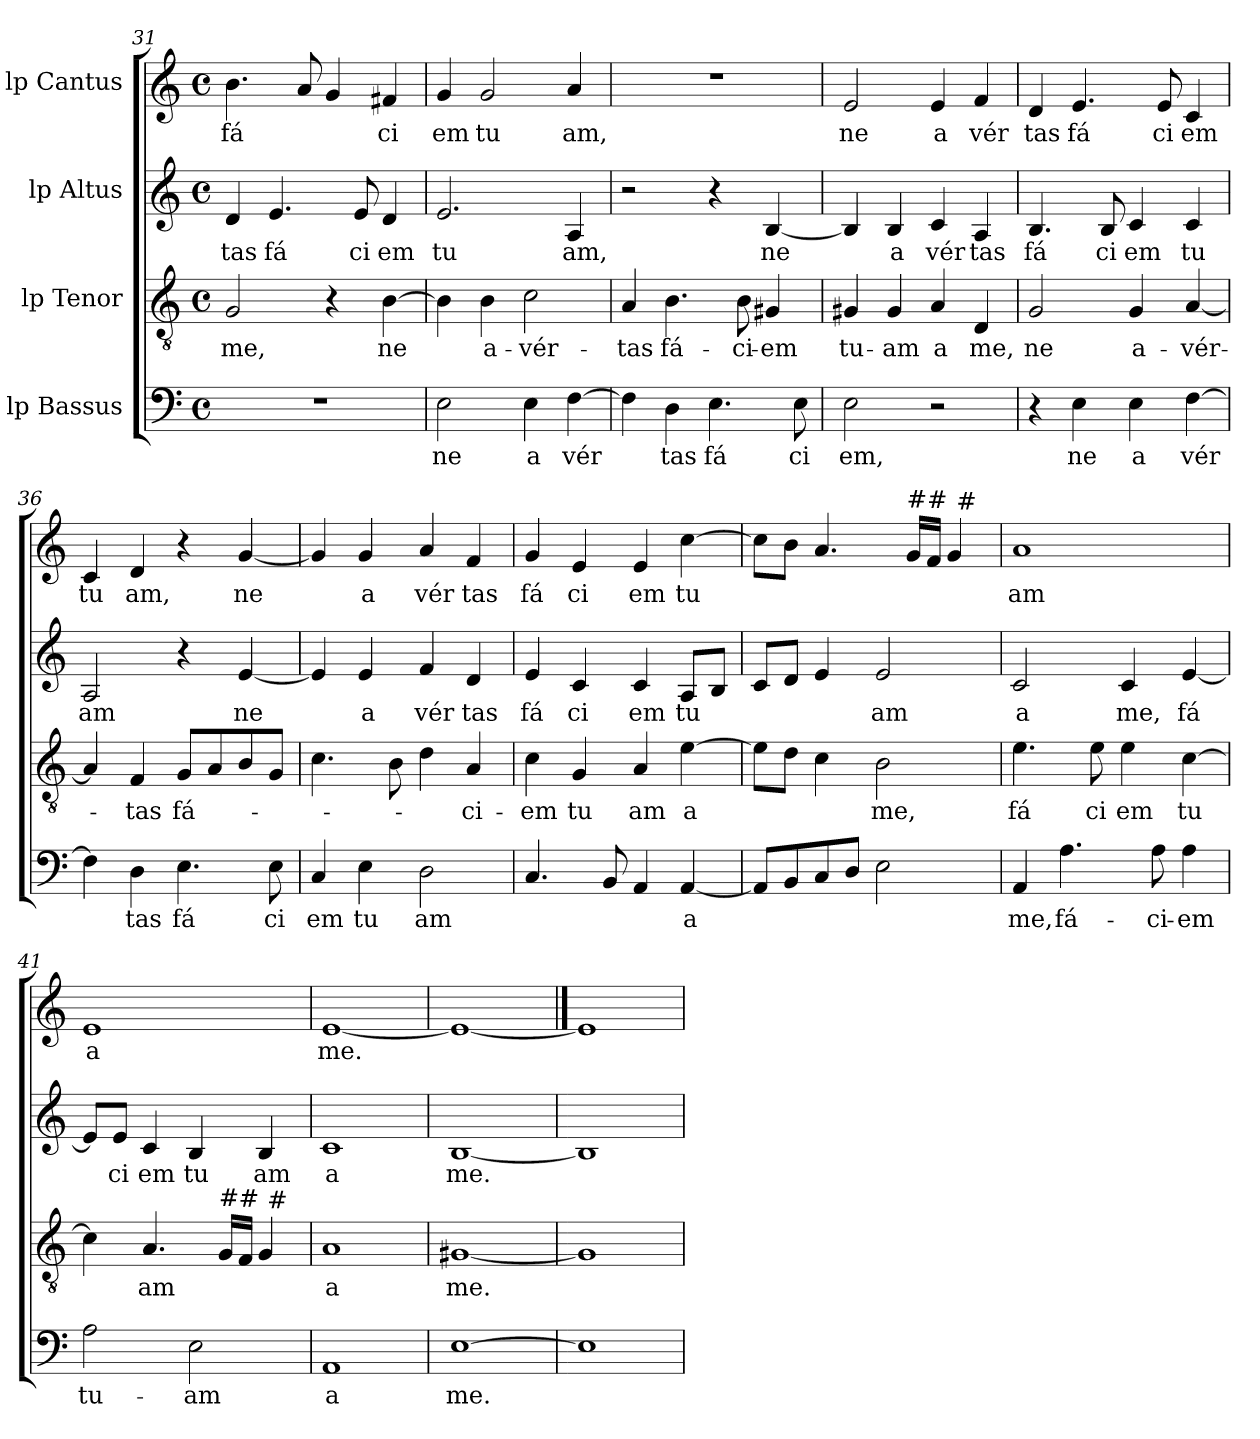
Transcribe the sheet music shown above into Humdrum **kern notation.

**kern	**text	**kern	**text	**kern	**text	**kern	**text
*part4	*part4	*part3	*part3	*part2	*part2	*part1	*part1
*staff4	*staff4	*staff3	*staff3	*staff2	*staff2	*staff1	*staff1
*I"lp Bassus	*	*I"lp Tenor	*	*I"lp Altus	*	*I"lp Cantus	*
*clefF4	*	*clefGv2	*	*clefG2	*	*clefG2	*
*M4/4	*	*M4/4	*	*M4/4	*	*M4/4	*
*met(c)	*	*met(c)	*	*met(c)	*	*met(c)	*
=31	=31	=31	=31	=31	=31	=31	=31
!	!	!	!LO:LY:b:cj	!	!LO:LY:b:cj	!	!LO:LY:b:cj
1r	.	2G/	me,	4d/	tas	4.b\	fá
!	!	!	!	!	!LO:LY:b:cj	!	!
.	.	.	.	4.e/	fá	.	.
.	.	.	.	.	.	8a/	.
.	.	4r	.	.	.	4g/	.
!	!	!	!	!	!LO:LY:b:cj	!	!
.	.	.	.	8e/	ci	.	.
!	!	!	!LO:LY:b:cj	!	!LO:LY:b:cj	!	!LO:LY:b:cj
.	.	[>4B\	ne	4d/	em	4f#X/	ci
!!LO:LB:g=z
=32	=32	=32	=32	=32	=32	=32	=32
!	!LO:LY:b:cj	!	!	!	!LO:LY:b:cj	!	!LO:LY:b:cj
2E\	ne	4B\]	.	2.e/	tu	4g/	em
!	!	!	!LO:LY:b:cj	!	!	!	!LO:LY:b:cj
.	.	4B\	a-	.	.	2g/	tu
!	!LO:LY:b:cj	!	!LO:LY:b:cj	!	!	!	!
4E\	a	2c\	-vér-	.	.	.	.
!	!LO:LY:b:cj	!	!	!	!LO:LY:b:cj	!	!LO:LY:b:cj
[>4F\	vér	.	.	4A/	am,	4a/	am,
=33	=33	=33	=33	=33	=33	=33	=33
!	!	!	!LO:LY:b:cj	!	!	!	!
4F\]	.	4A/	-tas	2r	.	1r	.
!	!LO:LY:b:cj	!	!LO:LY:b:cj	!	!	!	!
4D\	tas	4.B\	fá-	.	.	.	.
!	!LO:LY:b:cj	!	!	!	!	!	!
4.E\	fá	.	.	4r	.	.	.
!	!	!	!LO:LY:b:cj	!	!	!	!
.	.	8B\	-ci-	.	.	.	.
!	!	!	!LO:LY:b:cj	!	!LO:LY:b:cj	!	!
.	.	4G#X/	-em	[<4B/	ne	.	.
!	!LO:LY:b:cj	!	!	!	!	!	!
8E\	ci	.	.	.	.	.	.
=34	=34	=34	=34	=34	=34	=34	=34
!	!LO:LY:b:cj	!	!LO:LY:b:cj	!	!	!	!LO:LY:b:cj
2E\	em,	4G#X/	tu-	4B/]	.	2e/	ne
!	!	!	!LO:LY:b:cj	!	!LO:LY:b:cj	!	!
.	.	4G#/	-am	4B/	a	.	.
!	!	!	!LO:LY:b:cj	!	!LO:LY:b:cj	!	!LO:LY:b:cj
2r	.	4A/	a	4c/	vér	4e/	a
!	!	!	!LO:LY:b:cj	!	!LO:LY:b:cj	!	!LO:LY:b:cj
.	.	4D/	me,	4A/	tas	4f/	vér
=35	=35	=35	=35	=35	=35	=35	=35
!	!	!	!LO:LY:b:cj	!	!LO:LY:b:cj	!	!LO:LY:b:cj
4r	.	2G/	ne	4.B/	fá	4d/	tas
!	!LO:LY:b:cj	!	!	!	!	!	!LO:LY:b:cj
4E\	ne	.	.	.	.	4.e/	fá
!	!	!	!	!	!LO:LY:b:cj	!	!
.	.	.	.	8B/	ci	.	.
!	!LO:LY:b:cj	!	!LO:LY:b:cj	!	!LO:LY:b:cj	!	!
4E\	a	4G/	a-	4c/	em	.	.
!	!	!	!	!	!	!	!LO:LY:b:cj
.	.	.	.	.	.	8e/	ci
!	!LO:LY:b:cj	!	!LO:LY:b:cj	!	!LO:LY:b:cj	!	!LO:LY:b:cj
[>4F\	vér	[<4A/	-vér-	4c/	tu	4c/	em
=36	=36	=36	=36	=36	=36	=36	=36
!	!	!	!	!	!LO:LY:b:cj	!	!LO:LY:b:cj
4F\]	.	4A/]	.	2A/	am	4c/	tu
!	!LO:LY:b:cj	!	!LO:LY:b:cj	!	!	!	!LO:LY:b:cj
4D\	tas	4F/	-tas	.	.	4d/	am,
!	!LO:LY:b:cj	!	!LO:LY:b:cj	!	!	!	!
4.E\	fá	8G/L	fá-	4r	.	4r	.
.	.	8A/	.	.	.	.	.
!	!	!	!	!	!LO:LY:b:cj	!	!LO:LY:b:cj
.	.	8B/	.	[<4e/	ne	[<4g/	ne
!	!LO:LY:b:cj	!	!	!	!	!	!
8E\	ci	8G/J	.	.	.	.	.
=37	=37	=37	=37	=37	=37	=37	=37
!	!LO:LY:b:cj	!	!	!	!	!	!
4C/	em	4.c\	.	4e/]	.	4g/]	.
!	!LO:LY:b:cj	!	!	!	!LO:LY:b:cj	!	!LO:LY:b:cj
4E\	tu	.	.	4e/	a	4g/	a
.	.	8B\	.	.	.	.	.
!	!LO:LY:b	!	!	!	!LO:LY:b:cj	!	!LO:LY:b:cj
2D\	am	4d\	.	4f/	vér	4a/	vér
!	!	!	!LO:LY:b:cj	!	!LO:LY:b:cj	!	!LO:LY:b:cj
.	.	4A/	-ci-	4d/	tas	4f/	tas
!!LO:LB:g=z
=38	=38	=38	=38	=38	=38	=38	=38
!	!	!	!LO:LY:b:cj	!	!LO:LY:b:cj	!	!LO:LY:b:cj
4.C/	.	4c\	-em	4e/	fá	4g/	fá
!	!	!	!LO:LY:b:cj	!	!LO:LY:b:cj	!	!LO:LY:b:cj
.	.	4G/	tu	4c/	ci	4e/	ci
8BB/	.	.	.	.	.	.	.
!	!	!	!LO:LY:b:cj	!	!LO:LY:b:cj	!	!LO:LY:b:cj
4AA/	.	4A/	am	4c/	em	4e/	em
!	!LO:LY:b:cj	!	!LO:LY:b:cj	!	!LO:LY:b:cj	!	!LO:LY:b:cj
[<4AA/	a	[>4e\	a	8A/L	tu	[>4cc\	tu
.	.	.	.	8B/J	.	.	.
=39	=39	=39	=39	=39	=39	=39	=39
*	*	*	*	*	*	*^	*
8AA/L]	.	8e\L]	.	8c/L	.	8cc\L]	2ryy	.
8BB/	.	8d\J	.	8d/J	.	8b\J	.	.
8C/	.	4c\	.	4e/	.	4.a/	.	.
8D/J	.	.	.	.	.	.	.	.
!	!	!	!LO:LY:b:cj	!	!LO:LY:b:cj	!	!	!
2E\	.	2B\	me,	2e/	am	.	4ryy	.
!	!	!	!	!	!	!LO:TX:a:t=#	!	!
.	.	.	.	.	.	16g/L	.	.
!	!	!	!	!	!	!LO:TX:a:t=#	!	!
.	.	.	.	.	.	16f/J	.	.
.	.	.	.	.	.	4g/	64ryy	.
!	!	!	!	!	!	!	!LO:TX:a:t=#	!
.	.	.	.	.	.	.	8...ryy	.
=40	=40	=40	=40	=40	=40	=40	=40	=40
!	!LO:LY:b:cj	!	!LO:LY:b:cj	!	!LO:LY:b:cj	!	!	!LO:LY:b:cj
*	*	*	*	*	*	*v	*v	*
4AA/	me,	4.e\	fá	2c/	a	1a	am
!	!LO:LY:b:cj	!	!	!	!	!	!
4.A\	fá-	.	.	.	.	.	.
!	!	!	!LO:LY:b:cj	!	!	!	!
.	.	8e\	ci	.	.	.	.
!	!	!	!LO:LY:b:cj	!	!LO:LY:b:cj	!	!
.	.	4e\	em	4c/	me,	.	.
!	!LO:LY:b:cj	!	!	!	!	!	!
8A\	-ci-	.	.	.	.	.	.
!	!LO:LY:b:cj	!	!LO:LY:b:cj	!	!LO:LY:b:cj	!	!
4A\	-em	[>4c\	tu	[<4e/	fá	.	.
=41	=41	=41	=41	=41	=41	=41	=41
!	!LO:LY:b:cj	!	!	!	!	!	!LO:LY:b:cj
*	*	*^	*	*	*	*	*
2A\	tu-	4c\]	2ryy	.	8e/L]	.	1e	a
!	!	!	!	!	!	!LO:LY:b:cj	!	!
.	.	.	.	.	8e/J	ci	.	.
!	!	!	!	!LO:LY:b	!	!LO:LY:b:cj	!	!
.	.	4.A/	.	am	4c/	em	.	.
!	!LO:LY:b:cj	!	!	!	!	!LO:LY:b:cj	!	!
2E\	-am	.	4ryy	.	4B/	tu	.	.
!	!	!LO:TX:a:t=#	!	!	!	!	!	!
.	.	16G/L	.	.	.	.	.	.
!	!	!LO:TX:a:t=#	!	!	!	!	!	!
.	.	16F/J	.	.	.	.	.	.
!	!	!	!	!	!	!LO:LY:b:cj	!	!
.	.	4G/	64ryy	.	4B/	am	.	.
!	!	!	!LO:TX:a:t=#	!	!	!	!	!
.	.	.	8...ryy	.	.	.	.	.
=42	=42	=42	=42	=42	=42	=42	=42	=42
!	!LO:LY:b:cj	!	!	!LO:LY:b:cj	!	!LO:LY:b:cj	!	!LO:LY:b:cj
*	*	*v	*v	*	*	*	*	*
1AA	a	1A	a	1c	a	[<1e	me.
=43	=43	=43	=43	=43	=43	=43	=43
!	!LO:LY:b:cj	!	!LO:LY:b:cj	!	!LO:LY:b:cj	!	!
[1E	me.	[1G#X	me.	[1B	me.	1e_	.
=44	==44	=44	==44	=44	==44	==44	==44
1E]	.	1G#]	.	1B]	.	1e]	.
=	=	=	=	=	=	=	=
*-	*-	*-	*-	*-	*-	*-	*-
